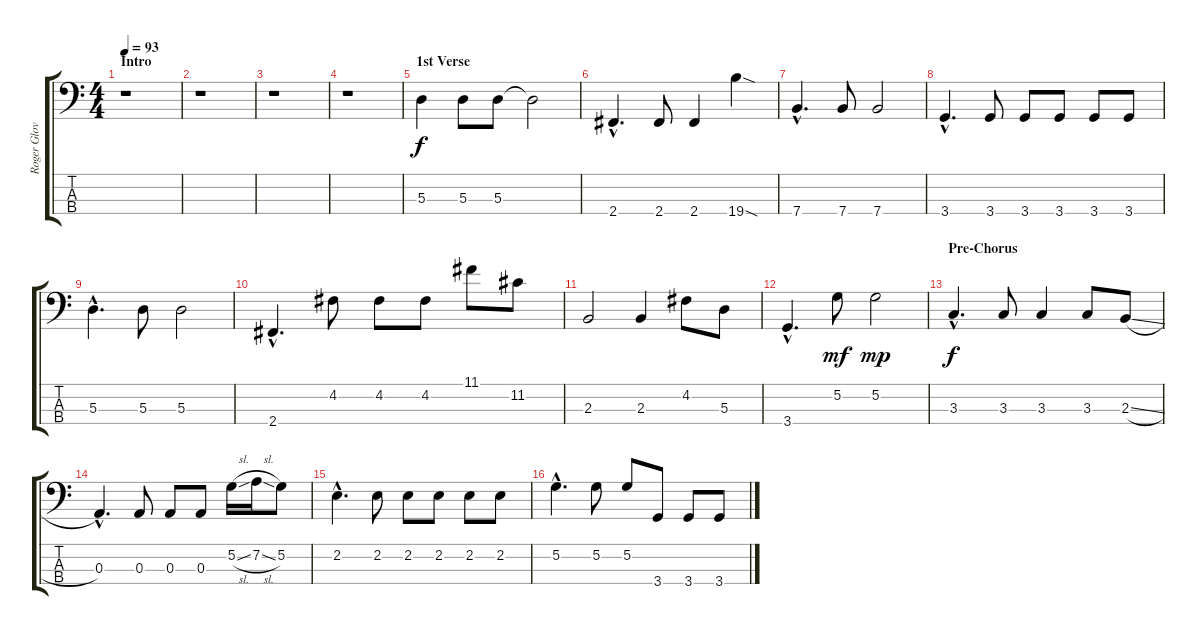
\track ("Roger Glover (bass guitar)" "Roger Glov") {instrument electricbassfinger}
\staff {score tabs}
\tuning (G2 D2 A1 E1) {hide}
\ts (4 4)
\section ("" "Intro")
\tempo 93
\clef f4
\ks c
r.1{dy f instrument electricbassfinger} |
r.1 |
r.1 |
r.1 |
\section ("" "1st Verse")
5.3.4 5.3.8 5.3.8 5.3{t}.2 |
2.4{hac}.4{d} 2.4.8 2.4.4 19.4{sod}.4 |
7.4{hac}.4{d} 7.4.8 7.4.2 |
3.4{hac}.4{d} 3.4.8 3.4.8 3.4.8 3.4.8 3.4.8 |
5.3{hac}.4{d} 5.3.8 5.3.2 |
2.4{hac}.4{d} 4.2.8 4.2.8 4.2.8 11.1.8 11.2.8 |
2.3.2 2.3.4 4.2.8 5.3.8 |
3.4{hac}.4{d} 5.2.8{dy mf} 5.2.2{dy mp} |
\section ("" "Pre-Chorus")
3.3{hac}.4{d dy f} 3.3.8 3.3.4 3.3.8 2.3{sl}.8 |
0.3{hac}.4{d} 0.3.8 0.3.8 0.3.8 5.2{sl}.16 7.2{sl}.16 5.2.8 |
2.2{hac}.4{d} 2.2.8 2.2.8 2.2.8 2.2.8 2.2.8 |
5.2{hac}.4{d} 5.2.8 5.2.8 3.4.8 3.4.8 3.4.8
